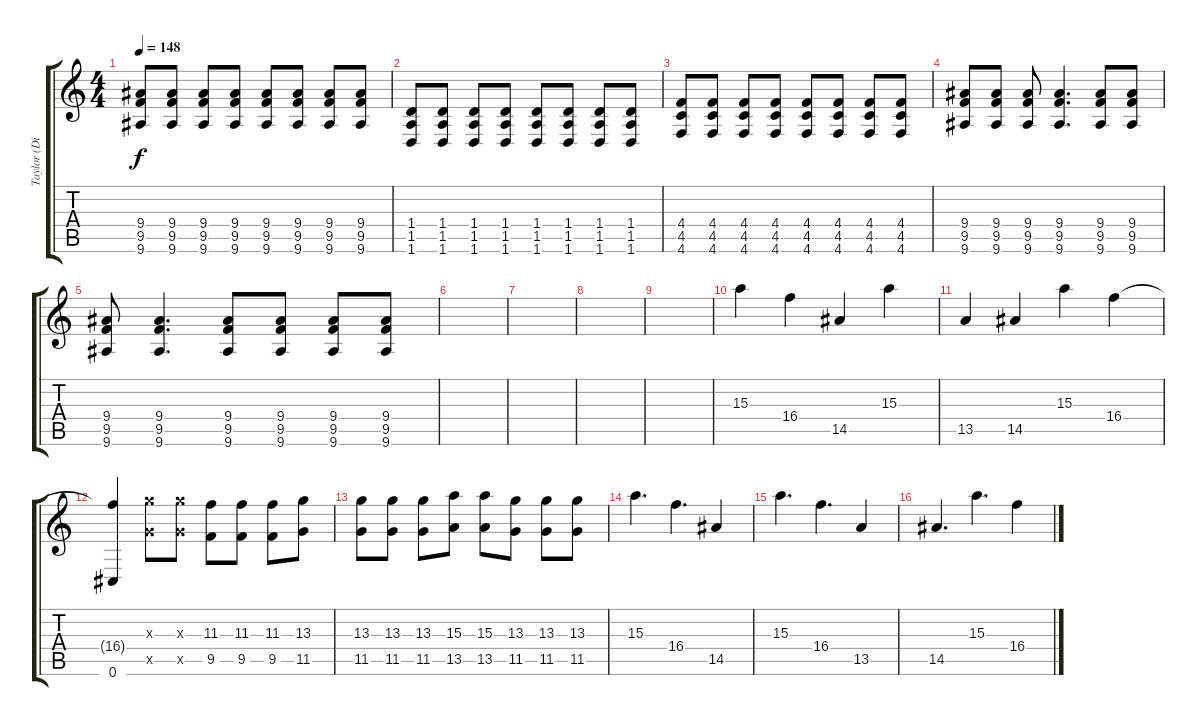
\track ("Taylor (Distortion)" "Taylor (Di") {instrument distortionguitar}
\staff {score tabs}
\tuning (Eb4 Bb3 Gb3 Db3 Ab2 Db2) {hide}
\ts (4 4)
\tempo 148
\clef g2
\ks c
(9.4 9.5 9.6).8{dy f} (9.4 9.5 9.6).8 (9.4 9.5 9.6).8 (9.4 9.5 9.6).8 (9.4 9.5 9.6).8 (9.4 9.5 9.6).8 (9.4 9.5 9.6).8 (9.4 9.5 9.6).8 |
(1.4 1.5 1.6).8 (1.4 1.5 1.6).8 (1.4 1.5 1.6).8 (1.4 1.5 1.6).8 (1.4 1.5 1.6).8 (1.4 1.5 1.6).8 (1.4 1.5 1.6).8 (1.4 1.5 1.6).8 |
(4.4 4.5 4.6).8 (4.4 4.5 4.6).8 (4.4 4.5 4.6).8 (4.4 4.5 4.6).8 (4.4 4.5 4.6).8 (4.4 4.5 4.6).8 (4.4 4.5 4.6).8 (4.4 4.5 4.6).8 |
(9.4 9.5 9.6).8 (9.4 9.5 9.6).8 (9.4 9.5 9.6).8 (9.4 9.5 9.6).4{d} (9.4 9.5 9.6).8 (9.4 9.5 9.6).8 |
(9.4 9.5 9.6).8 (9.4 9.5 9.6).4{d} (9.4 9.5 9.6).8 (9.4 9.5 9.6).8 (9.4 9.5 9.6).8 (9.4 9.5 9.6).8 |
|
|
|
|
15.3.4 16.4.4 14.5.4 15.3.4 |
13.5.4 14.5.4 15.3.4 16.4.4 |
(16.4{t} 0.6).4 (13.3{x} 11.5{x}).8 (13.3{x} 11.5{x}).8 (11.3 9.5).8 (11.3 9.5).8 (11.3 9.5).8 (13.3 11.5).8 |
(13.3 11.5).8 (13.3 11.5).8 (13.3 11.5).8 (15.3 13.5).8 (15.3 13.5).8 (13.3 11.5).8 (13.3 11.5).8 (13.3 11.5).8 |
15.3.4{d} 16.4.4{d} 14.5.4 |
15.3.4{d} 16.4.4{d} 13.5.4 |
14.5.4{d} 15.3.4{d} 16.4.4
